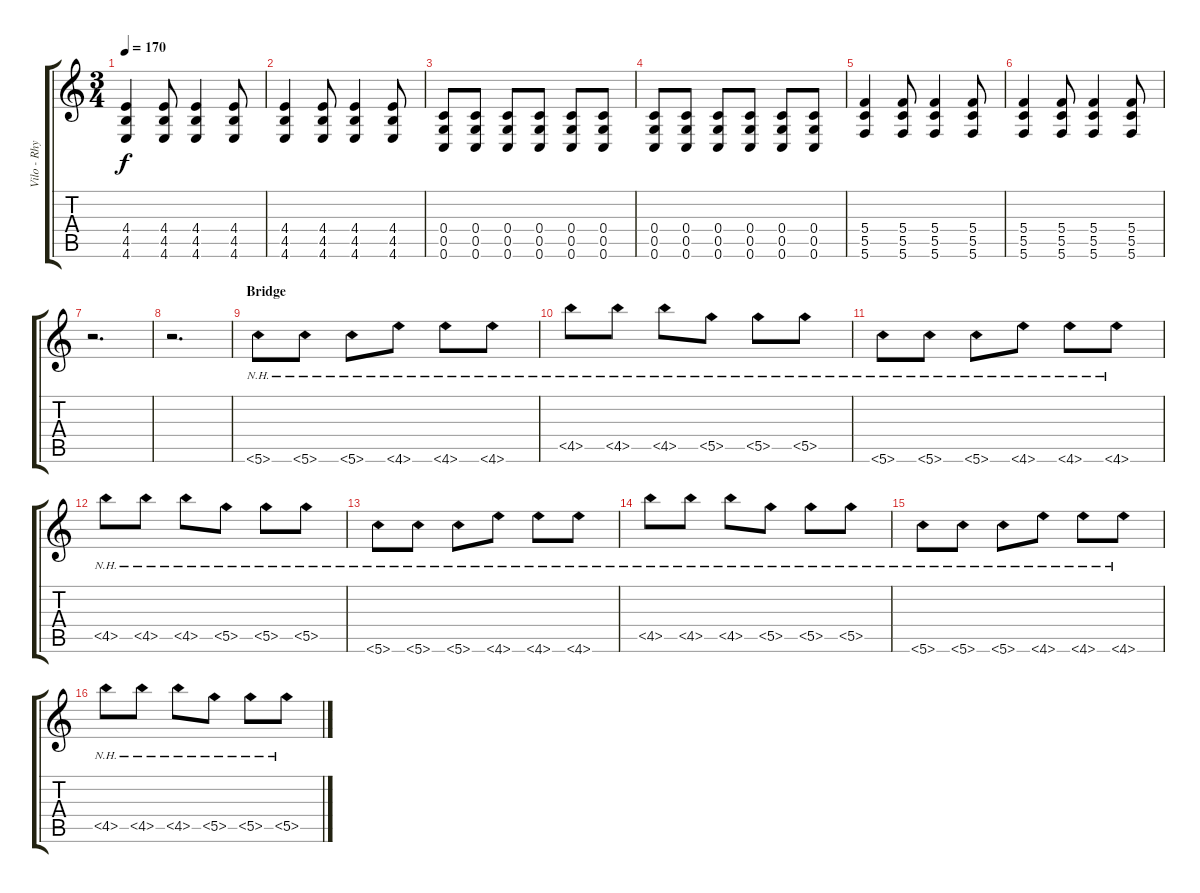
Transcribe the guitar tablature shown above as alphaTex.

\track ("Vilo - Rhythm Guitar" "Vilo - Rhy") {instrument distortionguitar}
\staff {score tabs}
\tuning (D4 A3 F3 C3 G2 C2) {hide}
\ts (3 4)
\tempo 170
\clef g2
\ks c
(4.4 4.5 4.6).4{dy f} (4.4 4.5 4.6).8 (4.4 4.5 4.6).4 (4.4 4.5 4.6).8 |
(4.4 4.5 4.6).4 (4.4 4.5 4.6).8 (4.4 4.5 4.6).4 (4.4 4.5 4.6).8 |
(0.4 0.5 0.6).8 (0.4 0.5 0.6).8 (0.4 0.5 0.6).8 (0.4 0.5 0.6).8 (0.4 0.5 0.6).8 (0.4 0.5 0.6).8 |
(0.4 0.5 0.6).8 (0.4 0.5 0.6).8 (0.4 0.5 0.6).8 (0.4 0.5 0.6).8 (0.4 0.5 0.6).8 (0.4 0.5 0.6).8 |
(5.4 5.5 5.6).4{volume 12 instrument distortionguitar} (5.4 5.5 5.6).8 (5.4 5.5 5.6).4 (5.4 5.5 5.6).8 |
(5.4 5.5 5.6).4 (5.4 5.5 5.6).8 (5.4 5.5 5.6).4 (5.4 5.5 5.6).8 |
r.2{d} |
r.2{d} |
\section ("" "Bridge")
5.6{nh}.8{volume 10} 5.6{nh}.8 5.6{nh}.8 4.6{nh}.8 4.6{nh}.8 4.6{nh}.8 |
4.5{nh}.8 4.5{nh}.8 4.5{nh}.8 5.5{nh}.8 5.5{nh}.8 5.5{nh}.8 |
5.6{nh}.8 5.6{nh}.8 5.6{nh}.8 4.6{nh}.8 4.6{nh}.8 4.6{nh}.8 |
4.5{nh}.8 4.5{nh}.8 4.5{nh}.8 5.5{nh}.8 5.5{nh}.8 5.5{nh}.8 |
5.6{nh}.8 5.6{nh}.8 5.6{nh}.8 4.6{nh}.8 4.6{nh}.8 4.6{nh}.8 |
4.5{nh}.8 4.5{nh}.8 4.5{nh}.8 5.5{nh}.8 5.5{nh}.8 5.5{nh}.8 |
5.6{nh}.8 5.6{nh}.8 5.6{nh}.8 4.6{nh}.8 4.6{nh}.8 4.6{nh}.8 |
4.5{nh}.8 4.5{nh}.8 4.5{nh}.8 5.5{nh}.8 5.5{nh}.8 5.5{nh}.8
